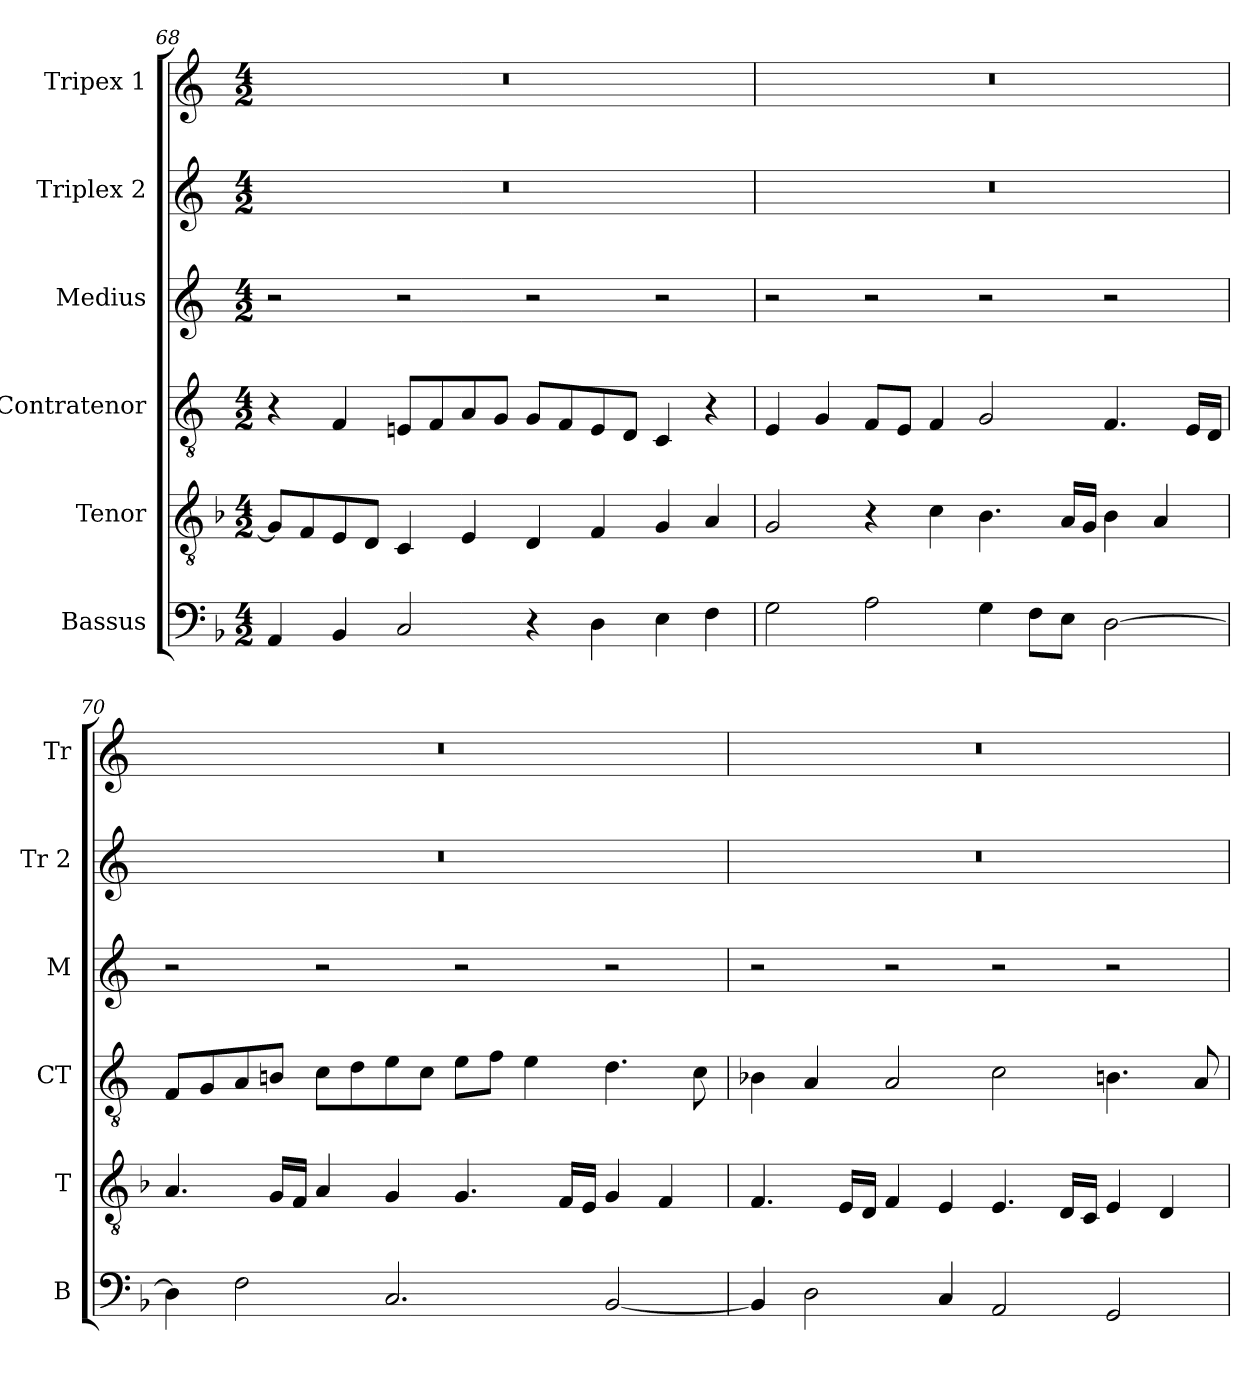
**kern	**kern	**kern	**kern	**kern	**kern
*part6	*part5	*part4	*part3	*part2	*part1
*staff6	*staff5	*staff4	*staff3	*staff2	*staff1
*I"Bassus	*I"Tenor	*I"Contratenor	*I"Medius	*I"Triplex 2	*I"Tripex 1
*I'B	*I'T	*I'CT	*I'M	*I'Tr 2	*I'Tr
*clefF4	*clefGv2	*clefGv2	*clefG2	*clefG2	*clefG2
*	*ITrd7c12	*ITrd7c12	*	*	*
*k[b-]	*k[b-]	*k[]	*k[]	*k[]	*k[]
*F:	*F:	*C:	*C:	*C:	*C:
*M4/2	*M4/2	*M4/2	*M4/2	*M4/2	*M4/2
=68	=68	=68	=68	=68	=68
!	!	!	!	!LO:N:vis=1	!LO:N:vis=1
4AAi/	8GGi/L]	4r	2r	0r	0r
.	8FFi/	.	.	.	.
4BB-i/	8EEi/	4FFi/	.	.	.
.	8DDi/J	.	.	.	.
2Ci/	4CCi/	8EEni/L	2r	.	.
.	.	8FFi/	.	.	.
.	4EEi/	8AAi/	.	.	.
.	.	8GGi/J	.	.	.
4r	4DDi/	8GGi/L	2r	.	.
.	.	8FFi/	.	.	.
4Di\	4FFi/	8EEi/	.	.	.
.	.	8DDi/J	.	.	.
4Ei\	4GGi/	4CCi/	2r	.	.
4Fi\	4AAi/	4r	.	.	.
!!LO:LB:g=z
=69	=69	=69	=69	=69	=69
!	!	!	!	!LO:N:vis=1	!LO:N:vis=1
2Gi\	2GGi/	4EEi/	2r	0r	0r
.	.	4GGi/	.	.	.
2Ai\	4r	8FFi/L	2r	.	.
.	.	8EEi/J	.	.	.
.	4Ci\	4FFi/	.	.	.
4Gi\	4.BB-i\	2GGi/	2r	.	.
8Fi\L	.	.	.	.	.
8Ei\J	16AAi/LL	.	.	.	.
.	16GGi/JJ	.	.	.	.
[>2Di\	4BB-i\	4.FFi/	2r	.	.
.	4AAi/	.	.	.	.
.	.	16EEi/LL	.	.	.
.	.	16DDi/JJ	.	.	.
=70	=70	=70	=70	=70	=70
!	!	!	!	!LO:N:vis=1	!LO:N:vis=1
4Di\]	4.AAi/	8FFi/L	2r	0r	0r
.	.	8GGi/	.	.	.
2Fi\	.	8AAi/	.	.	.
.	16GGi/LL	8BBni/J	.	.	.
.	16FFi/JJ	.	.	.	.
.	4AAi/	8Ci\L	2r	.	.
.	.	8Di\	.	.	.
2.Ci/	4GGi/	8Ei\	.	.	.
.	.	8Ci\J	.	.	.
.	4.GGi/	8Ei\L	2r	.	.
.	.	8Fi\J	.	.	.
.	.	4Ei\	.	.	.
.	16FFi/LL	.	.	.	.
.	16EEi/JJ	.	.	.	.
[<2BB-i/	4GGi/	4.Di\	2r	.	.
.	4FFi/	.	.	.	.
.	.	8Ci\	.	.	.
=71	=71	=71	=71	=71	=71
!	!	!	!	!LO:N:vis=1	!LO:N:vis=1
4BB-i/]	4.FFi/	4BB-Xi\	2r	0r	0r
2Di\	.	4AAi/	.	.	.
.	16EEi/LL	.	.	.	.
.	16DDi/JJ	.	.	.	.
.	4FFi/	2AAi/	2r	.	.
4Ci/	4EEi/	.	.	.	.
2AAi/	4.EEi/	2Ci\	2r	.	.
.	16DDi/LL	.	.	.	.
.	16CCi/JJ	.	.	.	.
2GGi/	4EEi/	4.BBni\	2r	.	.
.	4DDi/	.	.	.	.
.	.	8AAi/	.	.	.
=	=	=	=	=	=
*-	*-	*-	*-	*-	*-
